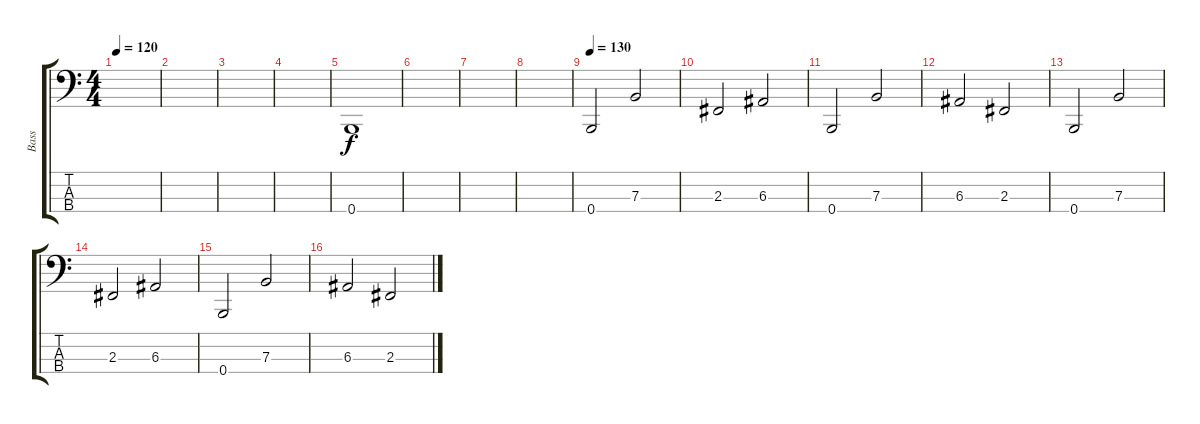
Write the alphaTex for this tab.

\track ("Bass" "Bass") {instrument electricbasspick}
\staff {score tabs}
\tuning (D2 A1 E1 B0) {hide}
\ts (4 4)
\tempo 120
\clef f4
\ks c
|
|
|
|
0.4.1 |
|
|
|
\tempo 130
0.4.2 7.3.2 |
2.3.2 6.3.2 |
0.4.2 7.3.2 |
6.3.2 2.3.2 |
0.4.2 7.3.2 |
2.3.2 6.3.2 |
0.4.2 7.3.2 |
6.3.2 2.3.2
